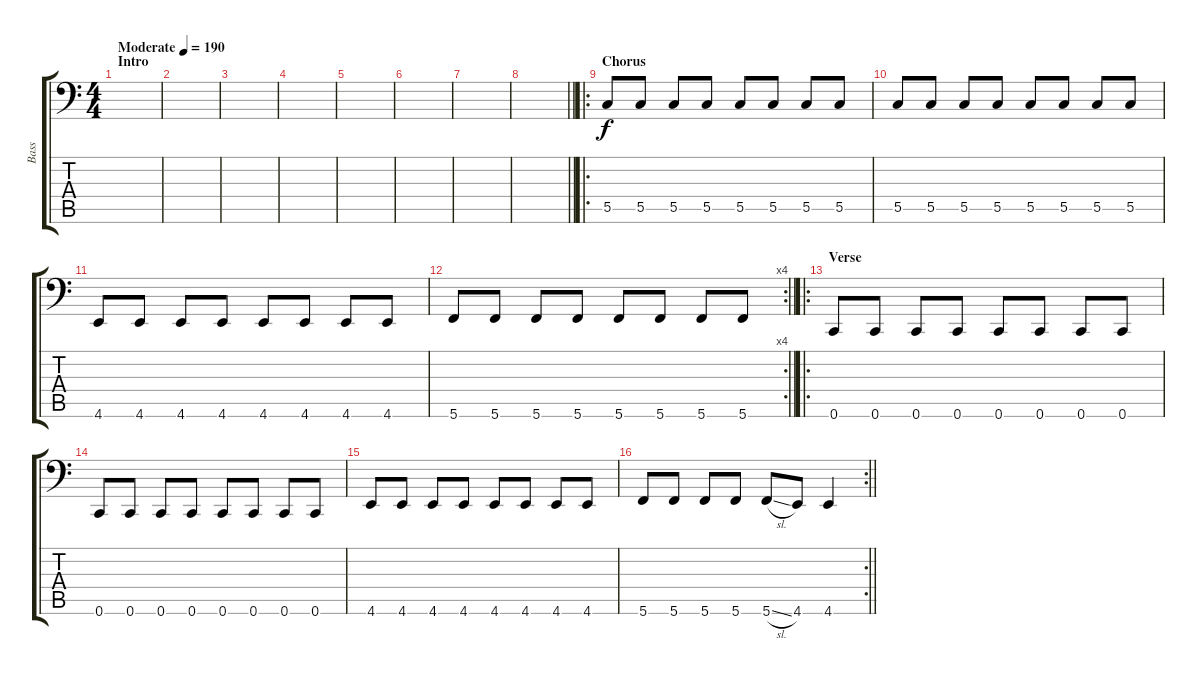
\track ("Bass" "Bass") {instrument electricbasspick}
\staff {score tabs}
\tuning (D3 A2 F2 C2 G1 C1) {hide}
\ts (4 4)
\section ("" "Intro")
\tempo (190 "Moderate")
\clef f4
\ks c
|
|
|
|
|
|
|
\barLineRight lightlight
|
\ro
\section ("" "Chorus")
5.5.8 5.5.8 5.5.8 5.5.8 5.5.8 5.5.8 5.5.8 5.5.8 |
5.5.8 5.5.8 5.5.8 5.5.8 5.5.8 5.5.8 5.5.8 5.5.8 |
4.6.8 4.6.8 4.6.8 4.6.8 4.6.8 4.6.8 4.6.8 4.6.8 |
\rc 4
\barLineRight lightlight
5.6.8 5.6.8 5.6.8 5.6.8 5.6.8 5.6.8 5.6.8 5.6.8 |
\ro
\section ("" "Verse")
0.6.8 0.6.8 0.6.8 0.6.8 0.6.8 0.6.8 0.6.8 0.6.8 |
0.6.8 0.6.8 0.6.8 0.6.8 0.6.8 0.6.8 0.6.8 0.6.8 |
4.6.8 4.6.8 4.6.8 4.6.8 4.6.8 4.6.8 4.6.8 4.6.8 |
\rc 2
\barLineRight lightlight
5.6.8 5.6.8 5.6.8 5.6.8 5.6{sl}.8 4.6.8 4.6.4
